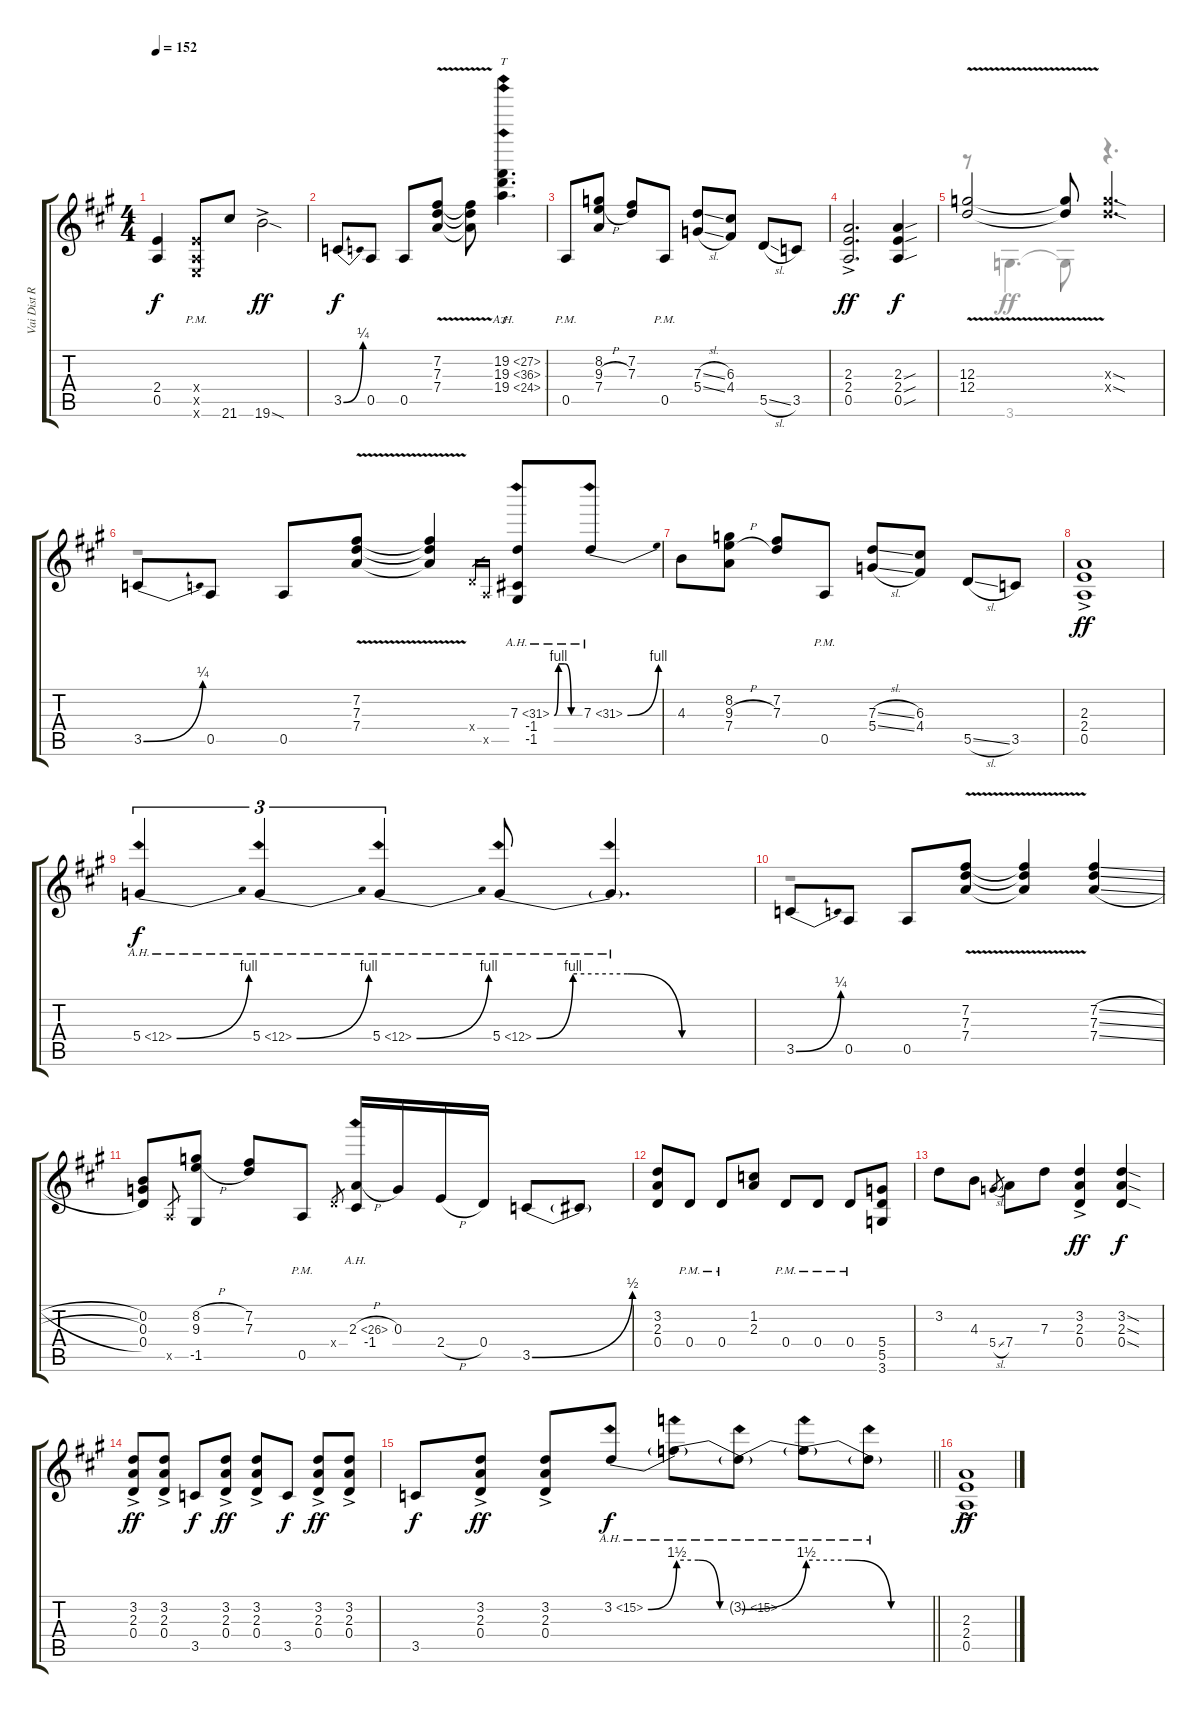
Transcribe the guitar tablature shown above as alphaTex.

\track ("Vai Dist Rhy" "Vai Dist R") {instrument overdrivenguitar}
\staff {score tabs}
\tuning (E4 B3 G3 D3 A2 E2) {hide}
\voice
\ts (4 4)
\tempo 152
\clef g2
\ks a
(2.4{t} 0.5{t}).4{dy f} (2.4{pm x} 0.5{pm x} 0.6{pm x}).8 21.6.8 19.6{sod ac}.2{dy ff} |
3.5{be (bend 0 0 60 1)}.8{dy f} 0.5.8 0.5.8 (7.2{v} 7.3{v} 7.4{v}).8 (7.2{v t} 7.3{v t} 7.4{v t}).8 (19.2{ah 8} 19.3{ah 17} 19.4{ah 5}).4{tt d} |
0.5{pm}.8 (8.2 9.3{h} 7.4).8 (7.2 7.3).8 0.5{pm}.8 (7.3{sl} 5.4{sl}).8 (6.3 4.4).8 5.5{sl}.8 3.5.8 |
(2.3{ac} 2.4{ac} 0.5{ac}).2{d dy ff} (2.3{sou} 2.4{sou} 0.5{sou}).4{dy f} |
(12.3{v} 12.4{v}).2 (12.3{t} 12.4{t}).8 (12.3{sod x} 12.4{sod x}).4{d} |
3.5{be (bend 0 0 60 1)}.8 0.5.8 0.5.8 (7.2{v} 7.3{v} 7.4{v}).8 (7.2{v t} 7.3{v t} 7.4{v t}).4 0.4{x}.16{gr} 0.5{x}.16{gr} (7.3{be (custom 0 0 10 4 25 4 40 0 60 0) ah 24} -1.4 -1.5).8 7.3{be (bend 0 0 60 4) ah 24}.8 |
4.3.8 (8.2 9.3{h} 7.4).8 (7.2 7.3).8 0.5{pm}.8 (7.3{sl} 5.4{sl}).8 (6.3 4.4).8 5.5{sl}.8 3.5.8 |
(2.3{ac} 2.4{ac} 0.5{ac}).1{dy ff} |
5.4{be (bend 0 0 60 4) ah 7}.4{tu (3 2) dy f} 5.4{be (bend 0 0 60 4) ah 7}.4{tu (3 2)} 5.4{be (bend 0 0 60 4) ah 7}.4{tu (3 2)} 5.4{be (custom 0 0 10 4 25 4 40 0 60 0) ah 7}.8 5.4{ah 7 t}.4{d} |
3.5{be (bend 0 0 60 1)}.8 0.5.8 0.5.8 (7.2{v} 7.3{v} 7.4{v}).8 (7.2{v t} 7.3{v t} 7.4{v t}).4 (7.2{sl} 7.3{sl} 7.4{sl}).4 |
(0.2 0.3 0.4).8 0.5{x}.8{gr} (8.2{h} 9.3{h} -1.5).8 (7.2 7.3).8 0.5{pm}.8 0.4{x}.8{gr} (2.3{ah 24 h} -1.4).16 0.3.16 2.4{h}.16 0.4.16 3.5{be (bend 0 0 60 2)}.8 3.5{t}.8 |
(3.2 2.3 0.4).8 0.4{pm}.8 0.4{pm}.8 (1.2 2.3).8 0.4{pm}.8 0.4{pm}.8 0.4{pm}.8 (5.4 5.5 3.6).8 |
3.2.8 4.3.8 5.4{sl}.8{gr} 7.4.8 7.3.8 (3.2{ac} 2.3{ac} 0.4{ac}).4{dy ff} (3.2{sod} 2.3{sod} 0.4{sod}).4{dy f} |
(3.2{ac} 2.3{ac} 0.4{ac}).8{dy ff} (3.2{ac} 2.3{ac} 0.4{ac}).8 3.5.8{dy f} (3.2{ac} 2.3{ac} 0.4{ac}).8{dy ff} (3.2{ac} 2.3{ac} 0.4{ac}).8 3.5.8{dy f} (3.2{ac} 2.3{ac} 0.4{ac}).8{dy ff} (3.2{ac} 2.3{ac} 0.4{ac}).8 |
\barLineRight lightlight
3.5.8{dy f} (3.2{ac} 2.3{ac} 0.4{ac}).8{dy ff} (3.2{ac} 2.3{ac} 0.4{ac}).8 3.2{be (bend 0 0 60 6) ah 12}.8{dy f} 3.2{be (custom 0 6 20 6 40 0 60 0) ah 12 t}.8 3.2{be (bend 0 0 60 6) ah 12 t}.8 3.2{be (custom 0 6 20 6 40 0 60 0) ah 12 t}.8 3.2{ah 12 t}.8 |
(2.3{ac} 2.4{ac} 0.5{ac}).1{dy ff}
\voice
\clef g2
\ottava regular
\simile none
\ks a
|
|
|
|
r.8 3.6.4{d} 3.6{t}.8 r.4{d} |
r.1 |
|
|
|
r.1 |
|
|
|
|
\barLineRight lightlight
|
